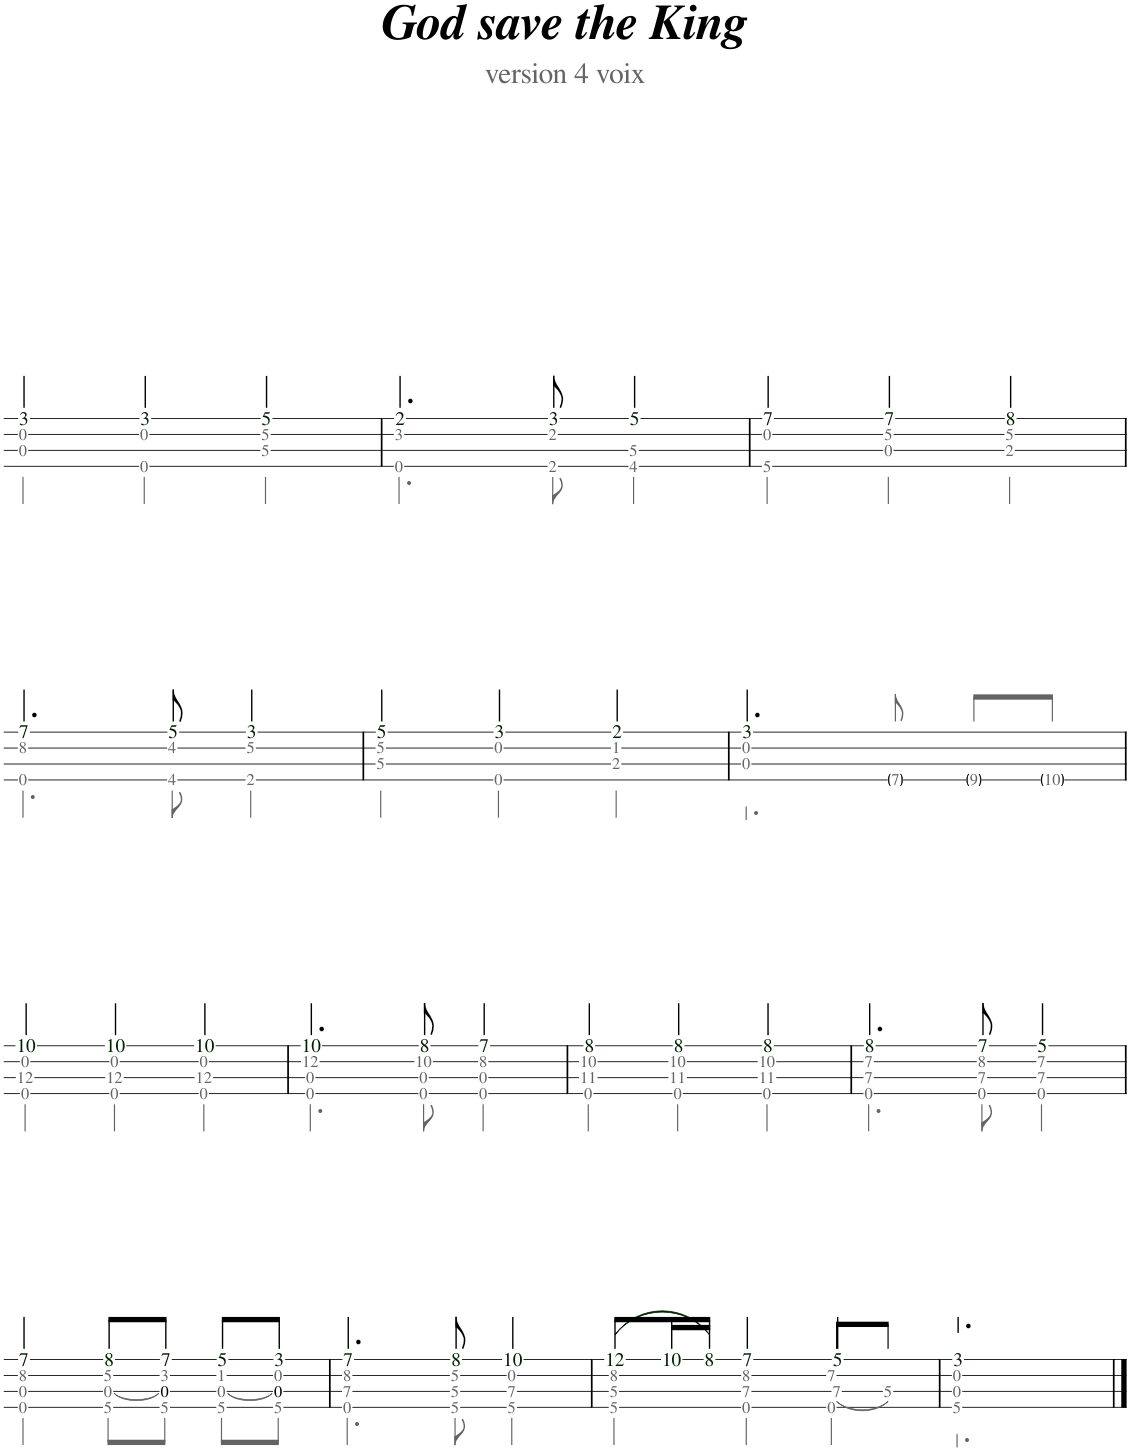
**kern
*part1
*staff1
*I"Ukulélé [Tablature]
*stria4
*k[]
*M3/4
=1
*^
4cci/	4c!j\ 4e!j\
4cci/	4g!j\ 4e!j\
4ddi/	4f!j\ 4a!j\
=2	=2
4.bi/	4.g!j\ 4.g!j\
8cci/	8a!j\ 8f#X!j\
4ddi/	4b!j\ 4fn!j\
=3	=3
*	*
4eei/	4cc!j\ 4e!j\
4eei/	4c!j\ 4a!j\
4ffi/	4d!j\ 4a!j\
!!LO:LB:g=z	!!
=4	=4
4.eei/	4.g!j\ 4.cc!j\
8ddi/	8b!j\ 8g#!j\
4cci/	4a!j\ 4a!j\
=5	=5
4ddi/	4f!j\ 4a!j\
4cci/	4g!j\ 4e!j\
4bi/	4d!j\ 4f!j\
=6	=6
4.cci/	2.c!j\ 2.e!j\
8dd!j/	.
8ee!j/L	.
8ff!j/J	.
!!LO:LB:g=z	!!
=7	=7
*	*
4ggi/	4g!j\ 4cc!j\ 4e!j\
4ggi/	4g!j\ 4cc!j\ 4e!j\
4ggi/	4g!j\ 4cc!j\ 4e!j\
=8	=8
4.ggi/	4.g!j\ 4.c!j\ 4.ee!j\
8ffi/	8g!j\ 8c!j\ 8dd!j\
4eei/	4g!j\ 4c!j\ 4cc!j\
=9	=9
4ffi/	4g!j\ 4b!j\ 4dd!j\
4ffi/	4g!j\ 4b!j\ 4dd!j\
4ffi/	4g!j\ 4b!j\ 4dd!j\
=10	=10
4.ffi/	4.g!j\ 4.g!j\ 4.b!j\
8eei/	8g!j\ 8g!j\ 8cc!j\
4ddi/	4g!j\ 4g!j\ 4b!j\
!!LO:LB:g=z	!!
=11	=11
*	*
4eei/	4g!j\ 4c!j\ 4cc!j\
8ffi/L	8cc!j\ [8c!j\ 8a!j\L
8eei/J	8cc!j\ 8c!\] 8g!j\J
8ddi/L	8cc!j\ [8c!j\ 8f!j\L
8cci/J	8cc!j\ 8c!\] 8e!j\J
=12	=12
4.eei/	4.g!j\ 4.g!j\ 4.cc!j\
8ffi/	8cc!j\ 8f!j\ 8a!j\
4ggi/	4cc!j\ 4g!j\ 4e!j\
=13	=13
*	*^
(8aai/L	4cc!j\ 4f!j\ 4cc!j\	2ryy
16ggi/L	.	.
16ffi/JJ)	.	.
4eei/	4g!j\ 4g!j\ 4cc!j\	.
4ddi/	4g!j\ 4b!j\	(8g!j/L
.	.	8f!j/J)
*	*v	*v
=14	=14
2.cci/	2.cc!j\ 2.c!j\ 2.e!j\
*v	*v
==
*-
